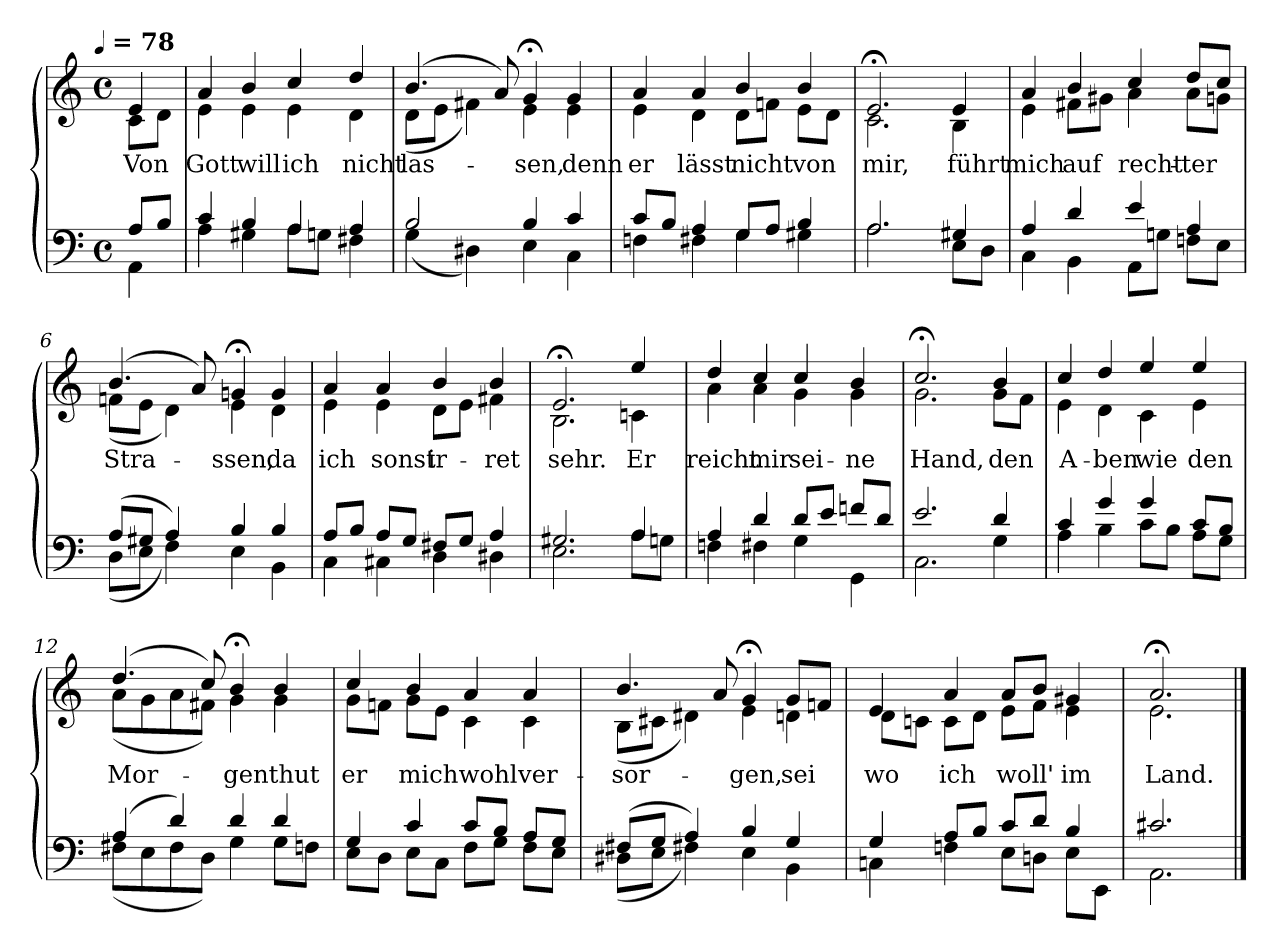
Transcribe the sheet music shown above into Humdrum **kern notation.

**kern	**kern	**text	**dynam
*part1	*part1	*part1	*part1
*staff2	*staff1	*staff1	*staff1/2
*clefF4	*clefG2	*	*
!!LO:TX:omd:t=[quarter] = 78
*M4/4	*M4/4	*	*
*met(c)	*met(c)	*	*
*MM78	*MM78	*	*
=	=	=	=
*^	*^	*	*
8AL	4AA	4e	8cL	Von	.
8BJ	.	.	8dJ	.	.
=1	=1	=1	=1	=1	=1
4c	4A	4a	4e	Gott	.
4B	4G#X	4b	4e	will	.
4A	8AL	4cc	4e	ich	.
.	8GnJ	.	.	.	.
4A	4F#X	4dd	4d	nicht	.
=2	=2	=2	=2	=2	=2
2B	(4G	(4.b	(8dL	las-	.
.	.	.	8eJ	.	.
.	4D#X)	.	4f#X)	.	.
.	.	8a)	.	.	.
4B	4E	4g;<	4e	-sen,	.
4c	4C	4g	4e	denn	.
=3	=3	=3	=3	=3	=3
8cL	4Fn	4a	4e	er	.
8BJ	.	.	.	.	.
4A	4F#X	4a	4d	lässt	.
8GL	4G	4b	8dL	nicht	.
8AJ	.	.	8fnJ	.	.
4B	4G#X	4b	8eL	von	.
.	.	.	8dJ	.	.
!!LO:LB:g=z	!!
=4	=4	=4	=4	=4	=4
2.A	2.A	2.e;<	2.c	mir,	.
4G#X	8EL	4e	4B	führt	.
.	8DJ	.	.	.	.
=5	=5	=5	=5	=5	=5
*	*	*MM77	*	*	*
4A	4C	4a	4e	mich	.
4d	4BB	4b	8f#XL	auf	.
.	.	.	8g#XJ	.	.
4e	8AAL	4cc	4a	recht-	.
.	8GnJ	.	.	.	.
4A	8FnL	8ddL	8aL	-ter	.
.	8EJ	8ccJ	8gnJ	.	.
=6	=6	=6	=6	=6	=6
(8AL	(8DL	(4.b	(8fnL	Stra-	.
8G#XJ	8EJ	.	8eJ	.	.
4A)	4F)	.	4d)	.	.
.	.	8a)	.	.	.
4B	4E	4gn;<	4e	-ssen,	.
4B	4BB	4g	4d	da	.
=7	=7	=7	=7	=7	=7
8AL	4C	4a	4e	ich	.
8BJ	.	.	.	.	.
8AL	4C#X	4a	4e	sonst	.
8GJ	.	.	.	.	.
8F#XL	4D	4b	8dL	ir-	.
8GJ	.	.	8eJ	.	.
4A	4D#X	4b	4f#X	-ret	.
!!LO:LB:g=z	!!
=8	=8	=8	=8	=8	=8
2.G#X	2.E	2.e;<	2.B	sehr.	.
4A	8AL	4ee	4cn	Er	.
.	8GnJ	.	.	.	.
=9	=9	=9	=9	=9	=9
4A	4Fn	4dd	4a	reicht	.
4d	4F#X	4cc	4a	mir	.
8dL	4G	4cc	4g	sei-	.
8eJ	.	.	.	.	.
8fnL	4GG	4b	4g	-ne	.
8dJ	.	.	.	.	.
=10	=10	=10	=10	=10	=10
2.e	2.C	2.cc;<	2.g	Hand,	.
4d	4G	4b	8gL	den	.
.	.	.	8fJ	.	.
=11	=11	=11	=11	=11	=11
4c	4A	4cc	4e	A-	.
4g	4B	4dd	4d	-ben	.
4g	8cL	4ee	4c	wie	.
.	8BJ	.	.	.	.
8cL	8AL	4ee	4e	den	.
8BJ	8GJ	.	.	.	.
=12	=12	=12	=12	=12	=12
(4A	(8F#XL	(4.dd	(8aL	Mor-	.
.	8E	.	8g	.	.
4d)	8F#	.	8a	.	.
.	8DJ)	8cc)	8f#XJ)	.	.
4d	4G	4b;<	4g	-gen	.
4d	8GL	4b	4g	thut	♩ = 76
.	8FnJ	.	.	.	.
!!LO:LB:g=z	!!
=13	=13	=13	=13	=13	=13
4G	8EL	4cc	8gL	er	.
.	8DJ	.	8fnJ	.	.
4c	8EL	4b	8gL	mich	.
.	8CJ	.	8eJ	.	.
8cL	8FL	4a	4c	wohl	.
8BJ	8GJ	.	.	.	.
8AL	8FL	4a	4c	ver-	.
8GJ	8EJ	.	.	.	.
=14	=14	=14	=14	=14	=14
(8F#XL	(8D#XL	4.b	(8BL	-sor-	.
8GJ	8EJ	.	8c#XJ	.	.
4A)	4F#X)	.	4d#X)	.	.
.	.	8a	.	.	.
4B	4E	4g;<	4e	-gen,	.
4G	4BB	8gL	4dn	sei	♩ = 74
.	.	8fnJ	.	.	.
=15	=15	=15	=15	=15	=15
4G	4Cn	4e	8dL	wo	.
.	.	.	8cnJ	.	.
8AL	4Fn	4a	8cL	ich	♩ = 73
8BJ	.	.	8dJ	.	.
8cL	8EL	8aL	8eL	woll'	♩ = 70
8dJ	8DnJ	8bJ	8fJ	.	.
4B	8EL	4g#X	4e	im	♩ = 66
.	8EEJ	.	.	.	.
=16	=16	=16	=16	=16	=16
2.c#X	2.AA	2.a;<	2.e	Land.	.
*v	*v	*	*	*	*
*	*v	*v	*	*
==	==	==	==
*-	*-	*-	*-
